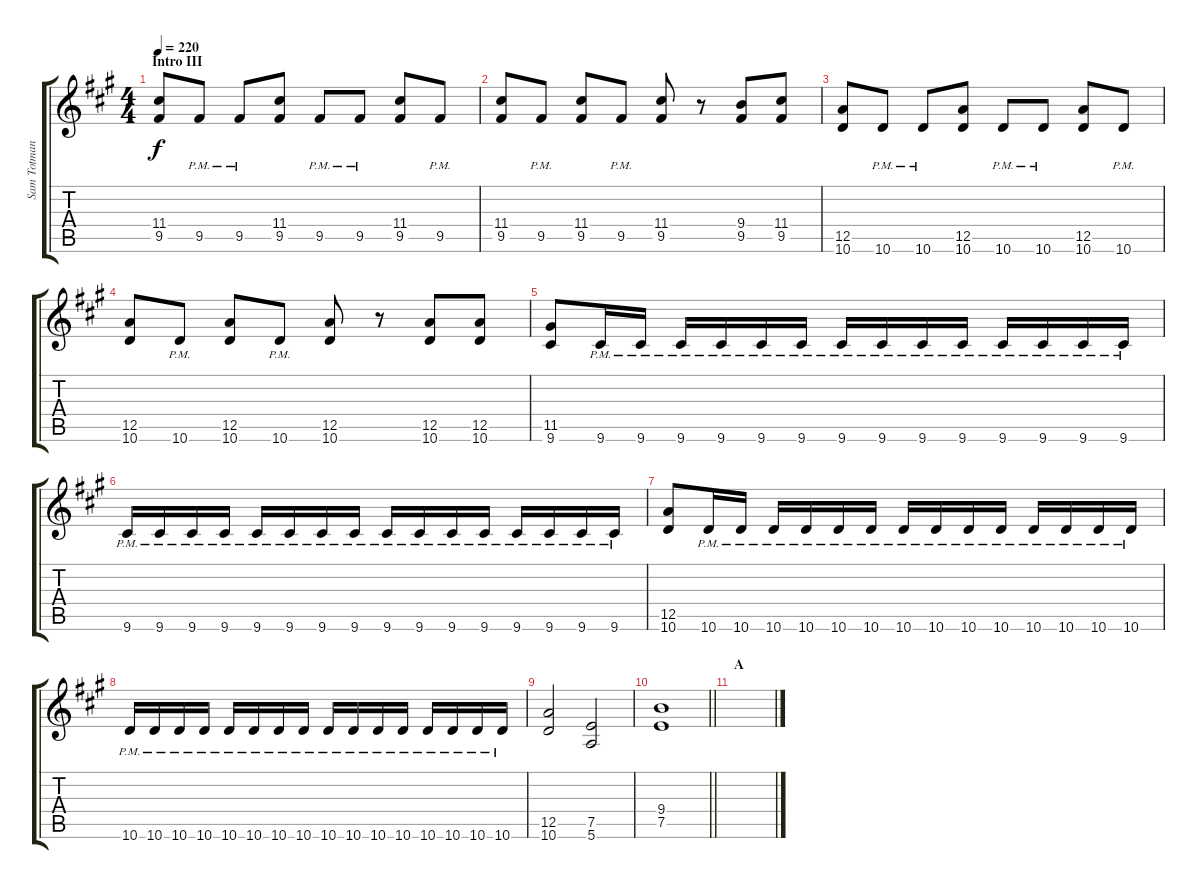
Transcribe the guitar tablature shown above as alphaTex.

\track ("Sam Totman II" "Sam Totman") {instrument distortionguitar}
\staff {score tabs}
\tuning (E4 B3 G3 D3 A2 E2) {hide}
\ts (4 4)
\section ("" "Intro III")
\tempo 220
\clef g2
\ks a
(11.4 9.5).8{dy f} 9.5{pm}.8 9.5{pm}.8 (11.4 9.5).8 9.5{pm}.8 9.5{pm}.8 (11.4 9.5).8 9.5{pm}.8 |
(11.4 9.5).8 9.5{pm}.8 (11.4 9.5).8 9.5{pm}.8 (11.4 9.5).8 r.8 (9.4 9.5).8 (11.4 9.5).8 |
(12.5 10.6).8 10.6{pm}.8 10.6{pm}.8 (12.5 10.6).8 10.6{pm}.8 10.6{pm}.8 (12.5 10.6).8 10.6{pm}.8 |
(12.5 10.6).8 10.6{pm}.8 (12.5 10.6).8 10.6{pm}.8 (12.5 10.6).8 r.8 (12.5 10.6).8 (12.5 10.6).8 |
(11.5 9.6).8 9.6{pm}.16 9.6{pm}.16 9.6{pm}.16 9.6{pm}.16 9.6{pm}.16 9.6{pm}.16 9.6{pm}.16 9.6{pm}.16 9.6{pm}.16 9.6{pm}.16 9.6{pm}.16 9.6{pm}.16 9.6{pm}.16 9.6{pm}.16 |
9.6{pm}.16 9.6{pm}.16 9.6{pm}.16 9.6{pm}.16 9.6{pm}.16 9.6{pm}.16 9.6{pm}.16 9.6{pm}.16 9.6{pm}.16 9.6{pm}.16 9.6{pm}.16 9.6{pm}.16 9.6{pm}.16 9.6{pm}.16 9.6{pm}.16 9.6{pm}.16 |
(12.5 10.6).8 10.6{pm}.16 10.6{pm}.16 10.6{pm}.16 10.6{pm}.16 10.6{pm}.16 10.6{pm}.16 10.6{pm}.16 10.6{pm}.16 10.6{pm}.16 10.6{pm}.16 10.6{pm}.16 10.6{pm}.16 10.6{pm}.16 10.6{pm}.16 |
10.6{pm}.16 10.6{pm}.16 10.6{pm}.16 10.6{pm}.16 10.6{pm}.16 10.6{pm}.16 10.6{pm}.16 10.6{pm}.16 10.6{pm}.16 10.6{pm}.16 10.6{pm}.16 10.6{pm}.16 10.6{pm}.16 10.6{pm}.16 10.6{pm}.16 10.6{pm}.16 |
(12.5 10.6).2 (7.5 5.6).2 |
\barLineRight lightlight
(9.4 7.5).1 |
\section ("" "A")
